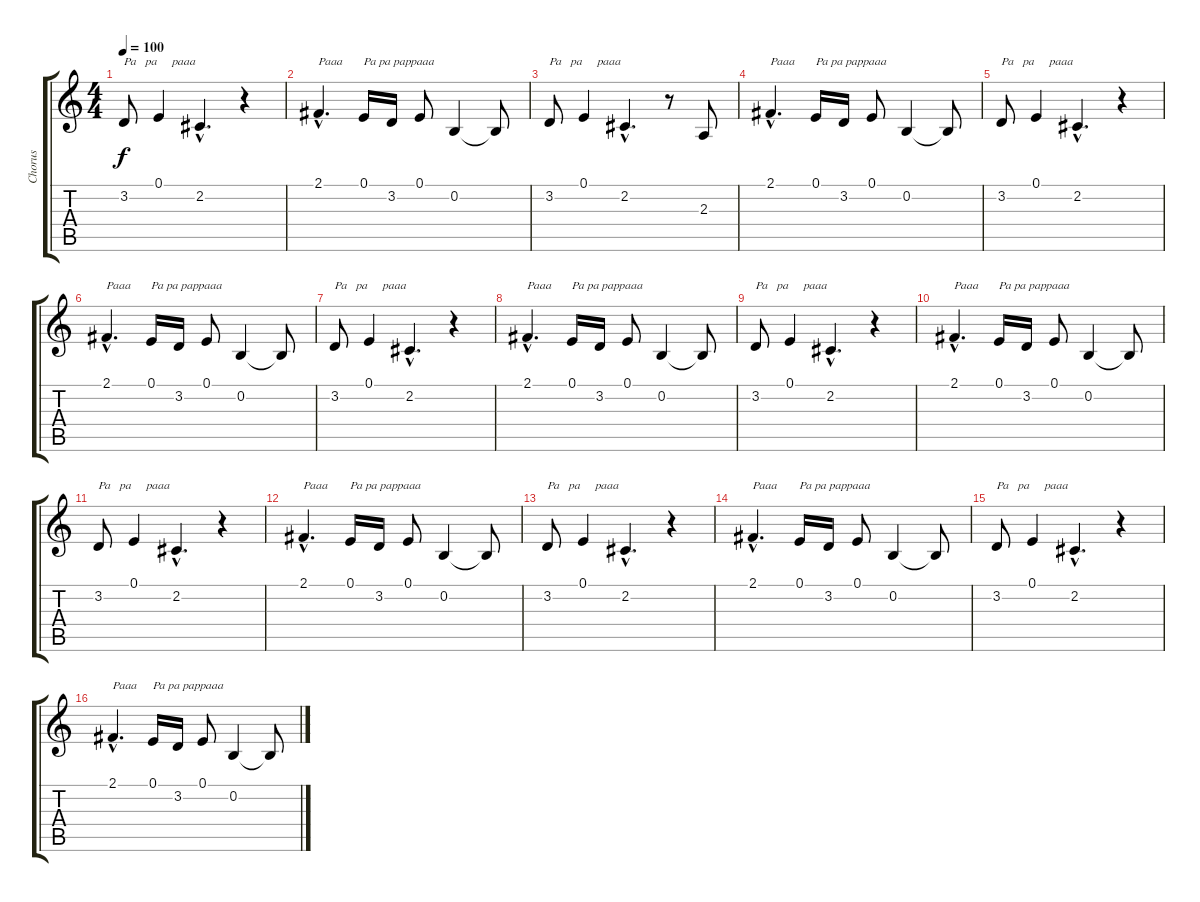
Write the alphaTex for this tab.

\track ("Chorus" "Chorus") {instrument frenchhorn}
\staff {score tabs}
\tuning (E4 B3 G3 D3 A2 E2) {hide}
\ts (4 4)
\tempo 100
\clef g2
\ks c
3.2.8{txt "Pa   pa     paaa" dy f} 0.1.4 2.2{hac}.4{d} r.4 |
2.1{hac}.4{d txt "Paaa"} 0.1.16{txt "Pa pa pappaaa"} 3.2.16 0.1.8 0.2.4 0.2{t}.8 |
3.2.8{txt "Pa   pa     paaa"} 0.1.4 2.2{hac}.4{d} r.8 2.3.8 |
2.1{hac}.4{d txt "Paaa"} 0.1.16{txt "Pa pa pappaaa"} 3.2.16 0.1.8 0.2.4 0.2{t}.8 |
3.2.8{txt "Pa   pa     paaa"} 0.1.4 2.2{hac}.4{d} r.4 |
2.1{hac}.4{d txt "Paaa"} 0.1.16{txt "Pa pa pappaaa"} 3.2.16 0.1.8 0.2.4 0.2{t}.8 |
3.2.8{txt "Pa   pa     paaa"} 0.1.4 2.2{hac}.4{d} r.4 |
2.1{hac}.4{d txt "Paaa"} 0.1.16{txt "Pa pa pappaaa"} 3.2.16 0.1.8 0.2.4 0.2{t}.8 |
3.2.8{txt "Pa   pa     paaa"} 0.1.4 2.2{hac}.4{d} r.4 |
2.1{hac}.4{d txt "Paaa"} 0.1.16{txt "Pa pa pappaaa"} 3.2.16 0.1.8 0.2.4 0.2{t}.8 |
3.2.8{txt "Pa   pa     paaa"} 0.1.4 2.2{hac}.4{d} r.4 |
2.1{hac}.4{d txt "Paaa"} 0.1.16{txt "Pa pa pappaaa"} 3.2.16 0.1.8 0.2.4 0.2{t}.8 |
3.2.8{txt "Pa   pa     paaa"} 0.1.4 2.2{hac}.4{d} r.4 |
2.1{hac}.4{d txt "Paaa"} 0.1.16{txt "Pa pa pappaaa"} 3.2.16 0.1.8 0.2.4 0.2{t}.8 |
3.2.8{txt "Pa   pa     paaa"} 0.1.4 2.2{hac}.4{d} r.4 |
2.1{hac}.4{d txt "Paaa"} 0.1.16{txt "Pa pa pappaaa"} 3.2.16 0.1.8 0.2.4 0.2{t}.8
